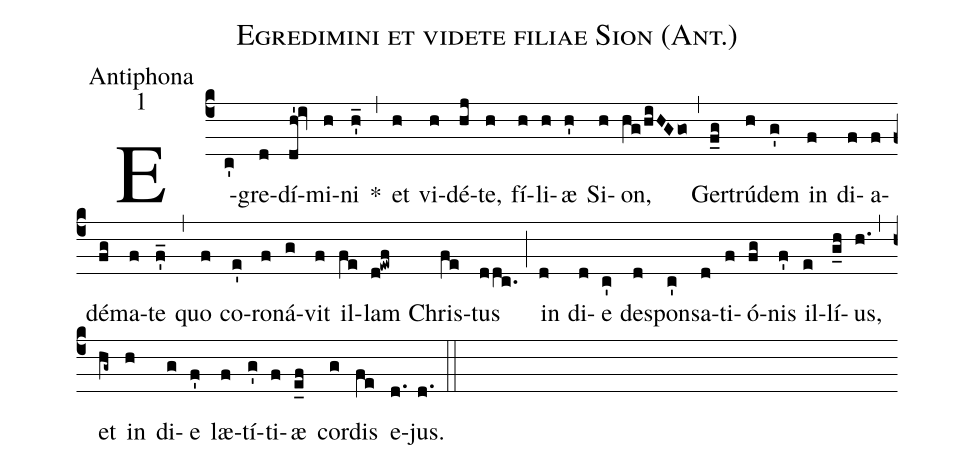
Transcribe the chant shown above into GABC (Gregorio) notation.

name:Egredimini et videte filiae Sion (Ant.);
office-part:Antiphona;
mode:1;
%%
(c4)E(c')gre(d)dí(dh'!iv)mi(h)ni(h'_) *(,) et(h) vi(h)dé(hj)te,(h) fí(h)li(h)æ(h') Si(h)on,(hg/hiHGgo) (,) Ger(f_g)trú(h)dem(g') in(f) di(f)a(f)dé(fg)ma(f)te(f'_) (,) quo(f) co(e')ro(f)ná(g)vit(f) il(fe)lam(d!ewf) Chris(fe)tus(ddc.) (;) in(d) di(d)e(c') de(d)spon(c')sa(d)ti(f)ó(fg)nis(f') il(e)lí(g_h)us,(h.) (,) et(hg~) in(h) di(g)e(f') læ(f)tí(g')ti(f)æ(e_f) cor(g)dis(fe) e(d.)jus.(d.) (::)
